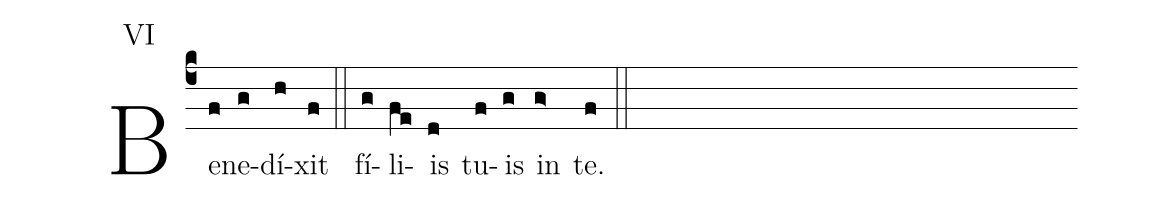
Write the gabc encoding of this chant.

annotation: VI;
%%
(c4)Be(f)ne(g)dí(h)xit(f) (::) fí(g)li(fe)is(d) tu(f)is(g) in(g>) te.(f) (::)
